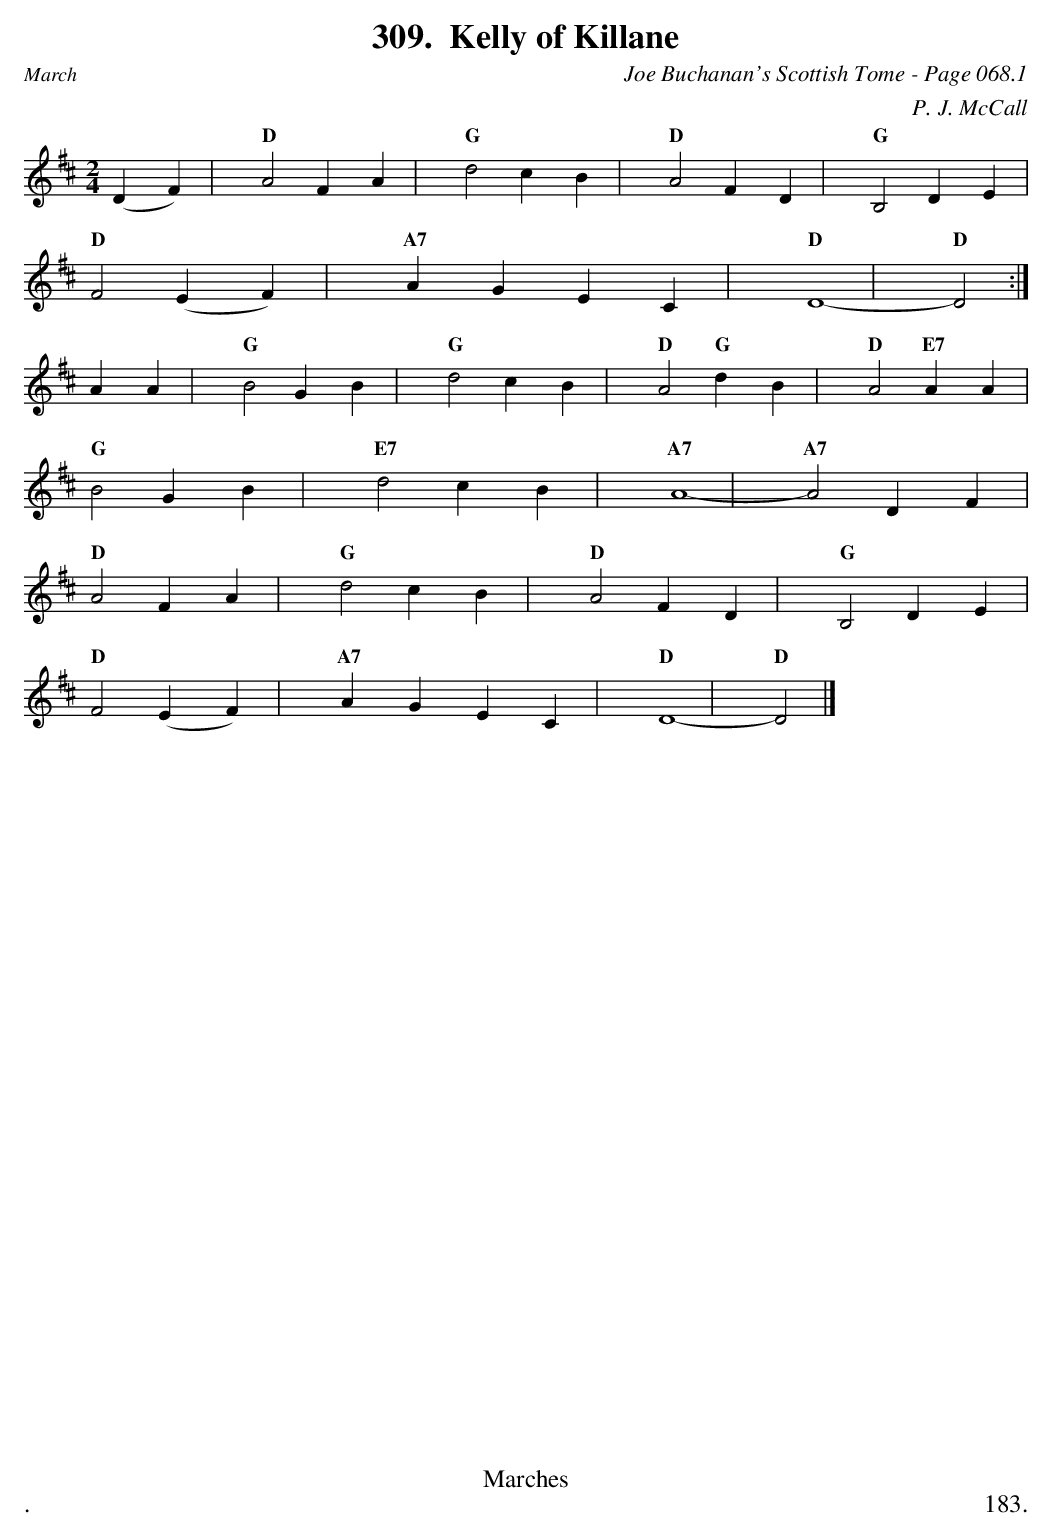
X:1
T:Kelly of Killane
C:Joe Buchanan's Scottish Tome - Page 068.1
C:P. J. McCall
L:1/4
M:2/4
K:Dmaj
(DF) | "D"A2 FA | "G"d2 cB | "D"A2 FD | "G"B,2 DE |
"D"F2 (EF) | "A7"AG EC | "D"D4- | "D"D2 :|
AA | "G"B2 GB | "G"d2 cB | "D"A2 "G"dB | "D"A2 "E7"AA |
"G"B2 GB | "E7"d2 cB | "A7"A4- | "A7"A2 D F |
"D"A2 FA | "G"d2 cB | "D"A2 FD | "G"B,2 DE |
"D"F2 (EF) | "A7"AG EC | "D"D4- | "D"D2 |]
